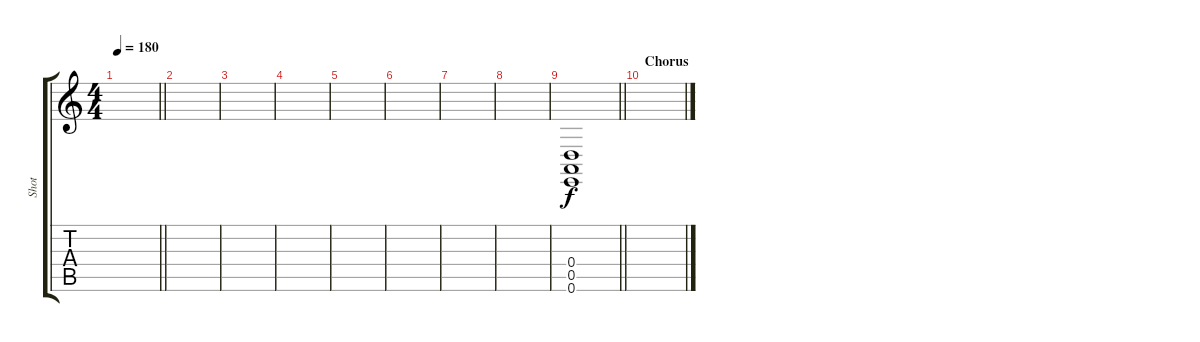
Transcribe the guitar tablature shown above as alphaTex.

\track ("Shot" "Shot") {instrument gunshot}
\staff {score tabs}
\tuning (E4 B3 G3 D3 A2 E2) {hide}
\ts (4 4)
\tempo 180
\clef g2
\barLineRight lightlight
\ks c
|
|
|
|
|
|
|
|
\barLineRight lightlight
(0.4 0.5 0.6).1 |
\section ("" "Chorus")
